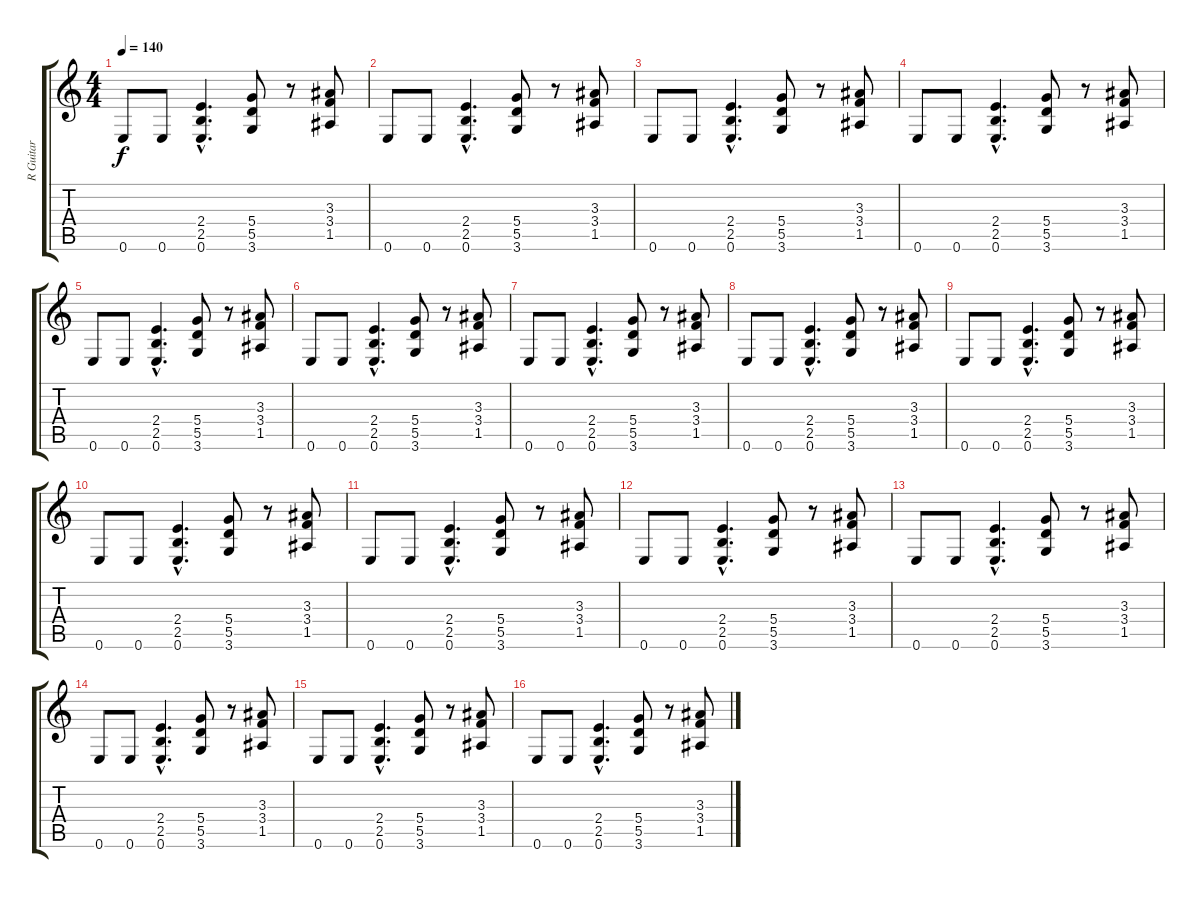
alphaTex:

\track ("R Guitar" "R Guitar") {instrument distortionguitar}
\staff {score tabs}
\tuning (E4 B3 G3 D3 A2 E2) {hide}
\ts (4 4)
\tempo 140
\clef g2
\ks c
0.6.8{dy f instrument distortionguitar} 0.6.8 (2.4{hac} 2.5{hac} 0.6{hac}).4{d} (5.4 5.5 3.6).8 r.8 (3.3 3.4 1.5).8 |
0.6.8 0.6.8 (2.4{hac} 2.5{hac} 0.6{hac}).4{d} (5.4 5.5 3.6).8 r.8 (3.3 3.4 1.5).8 |
0.6.8 0.6.8 (2.4{hac} 2.5{hac} 0.6{hac}).4{d} (5.4 5.5 3.6).8 r.8 (3.3 3.4 1.5).8 |
0.6.8 0.6.8 (2.4{hac} 2.5{hac} 0.6{hac}).4{d} (5.4 5.5 3.6).8 r.8 (3.3 3.4 1.5).8 |
0.6.8 0.6.8 (2.4{hac} 2.5{hac} 0.6{hac}).4{d} (5.4 5.5 3.6).8 r.8 (3.3 3.4 1.5).8 |
0.6.8 0.6.8 (2.4{hac} 2.5{hac} 0.6{hac}).4{d} (5.4 5.5 3.6).8 r.8 (3.3 3.4 1.5).8 |
0.6.8 0.6.8 (2.4{hac} 2.5{hac} 0.6{hac}).4{d} (5.4 5.5 3.6).8 r.8 (3.3 3.4 1.5).8 |
0.6.8 0.6.8 (2.4{hac} 2.5{hac} 0.6{hac}).4{d} (5.4 5.5 3.6).8 r.8 (3.3 3.4 1.5).8 |
0.6.8 0.6.8 (2.4{hac} 2.5{hac} 0.6{hac}).4{d} (5.4 5.5 3.6).8 r.8 (3.3 3.4 1.5).8 |
0.6.8 0.6.8 (2.4{hac} 2.5{hac} 0.6{hac}).4{d} (5.4 5.5 3.6).8 r.8 (3.3 3.4 1.5).8 |
0.6.8 0.6.8 (2.4{hac} 2.5{hac} 0.6{hac}).4{d} (5.4 5.5 3.6).8 r.8 (3.3 3.4 1.5).8 |
0.6.8 0.6.8 (2.4{hac} 2.5{hac} 0.6{hac}).4{d} (5.4 5.5 3.6).8 r.8 (3.3 3.4 1.5).8 |
0.6.8 0.6.8 (2.4{hac} 2.5{hac} 0.6{hac}).4{d} (5.4 5.5 3.6).8 r.8 (3.3 3.4 1.5).8 |
0.6.8 0.6.8 (2.4{hac} 2.5{hac} 0.6{hac}).4{d} (5.4 5.5 3.6).8 r.8 (3.3 3.4 1.5).8 |
0.6.8 0.6.8 (2.4{hac} 2.5{hac} 0.6{hac}).4{d} (5.4 5.5 3.6).8 r.8 (3.3 3.4 1.5).8 |
0.6.8 0.6.8 (2.4{hac} 2.5{hac} 0.6{hac}).4{d} (5.4 5.5 3.6).8 r.8 (3.3 3.4 1.5).8
